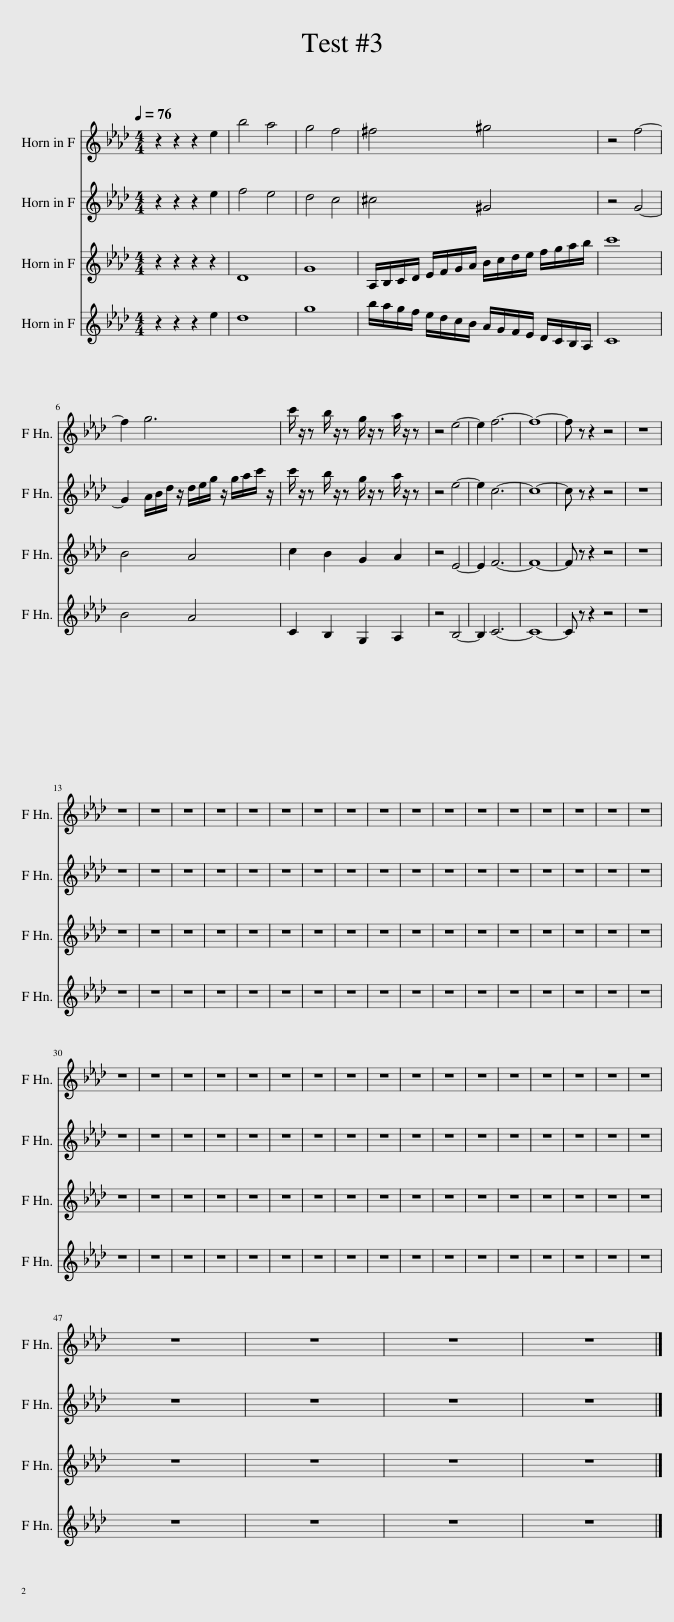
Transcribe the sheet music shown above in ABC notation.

X:1
%%score 1 2 3 4
L:1/8
Q:1/4=76
M:4/4
I:linebreak $
K:none
V:1 treble transpose=-7
V:2 treble transpose=-7
V:3 treble transpose=-7
V:4 treble transpose=-7
V:1
[K:Ab] z2 z2 z2 e2 | b4 a4 | g4 f4 | ^f4 ^g4 | z4 f4- |$ %5
 f2 g6 | c'/ z/ z b/ z/ z g/ z/ z a/ z/ z | z4 e4- | e2 f6- | f8- | %10
 f z z2 z4 | z8 |$ z8 | z8 | z8 | %15
 z8 | z8 | z8 | z8 | z8 | %20
 z8 | z8 | z8 | z8 | z8 | %25
 z8 | z8 | z8 | z8 |$ z8 | %30
 z8 | z8 | z8 | z8 | z8 | %35
 z8 | z8 | z8 | z8 | z8 | %40
 z8 | z8 | z8 | z8 | z8 | %45
 z8 |$ z8 | z8 | z8 | z8 |] %50
V:2
[K:Ab] z2 z2 z2 e2 | f4 e4 | d4 c4 | ^c4 ^G4 | z4 G4- |$ %5
 G2 A/B/d/ z/ d/e/g/ z/ g/a/c'/ z/ | c'/ z/ z b/ z/ z g/ z/ z a/ z/ z | z4 e4- | e2 c6- | c8- | %10
 c z z2 z4 | z8 |$ z8 | z8 | z8 | %15
 z8 | z8 | z8 | z8 | z8 | %20
 z8 | z8 | z8 | z8 | z8 | %25
 z8 | z8 | z8 | z8 |$ z8 | %30
 z8 | z8 | z8 | z8 | z8 | %35
 z8 | z8 | z8 | z8 | z8 | %40
 z8 | z8 | z8 | z8 | z8 | %45
 z8 |$ z8 | z8 | z8 | z8 |] %50
V:3
[K:Ab] z2 z2 z2 z2 | D8 | G8 | A,/B,/C/D/ E/F/G/A/ B/c/d/e/ f/g/a/b/ | c'8 |$ %5
 B4 A4 | c2 B2 G2 A2 | z4 E4- | E2 F6- | F8- | %10
 F z z2 z4 | z8 |$ z8 | z8 | z8 | %15
 z8 | z8 | z8 | z8 | z8 | %20
 z8 | z8 | z8 | z8 | z8 | %25
 z8 | z8 | z8 | z8 |$ z8 | %30
 z8 | z8 | z8 | z8 | z8 | %35
 z8 | z8 | z8 | z8 | z8 | %40
 z8 | z8 | z8 | z8 | z8 | %45
 z8 |$ z8 | z8 | z8 | z8 |] %50
V:4
[K:Ab] z2 z2 z2 e2 | d8 | g8 | b/a/g/f/ e/d/c/B/ A/G/F/E/ D/C/B,/A,/ | C8 |$ %5
 B4 A4 | C2 B,2 G,2 A,2 | z4 B,4- | B,2 C6- | C8- | %10
 C z z2 z4 | z8 |$ z8 | z8 | z8 | %15
 z8 | z8 | z8 | z8 | z8 | %20
 z8 | z8 | z8 | z8 | z8 | %25
 z8 | z8 | z8 | z8 |$ z8 | %30
 z8 | z8 | z8 | z8 | z8 | %35
 z8 | z8 | z8 | z8 | z8 | %40
 z8 | z8 | z8 | z8 | z8 | %45
 z8 |$ z8 | z8 | z8 | z8 |] %50
